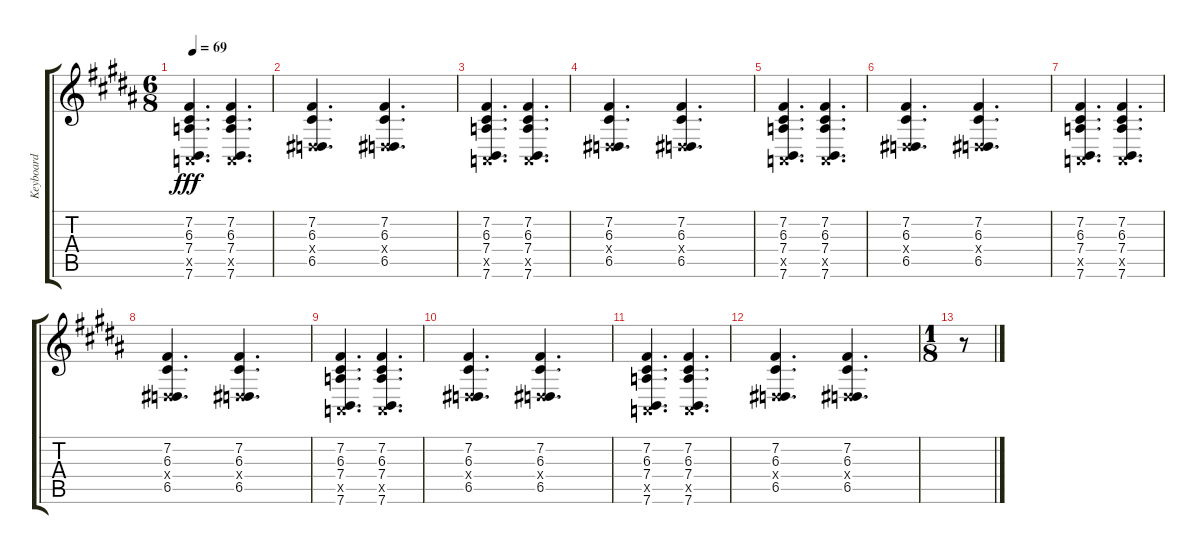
\track ("Keyboard" "Keyboard") {instrument electricgrandpiano}
\staff {score tabs}
\tuning (E4 B3 G3 D3 A2 E2) {hide}
\ts (6 8)
\tempo 69
\clef g2
\ks b
(7.2 6.3 7.4 0.5{x} 7.6).4{d dy fff} (7.2 6.3 7.4 0.5{x} 7.6).4{d} |
(7.2 6.3 0.4{x} 6.5).4{d} (7.2 6.3 0.4{x} 6.5).4{d} |
(7.2 6.3 7.4 0.5{x} 7.6).4{d} (7.2 6.3 7.4 0.5{x} 7.6).4{d} |
(7.2 6.3 0.4{x} 6.5).4{d} (7.2 6.3 0.4{x} 6.5).4{d} |
(7.2 6.3 7.4 0.5{x} 7.6).4{d} (7.2 6.3 7.4 0.5{x} 7.6).4{d} |
(7.2 6.3 0.4{x} 6.5).4{d} (7.2 6.3 0.4{x} 6.5).4{d} |
(7.2 6.3 7.4 0.5{x} 7.6).4{d} (7.2 6.3 7.4 0.5{x} 7.6).4{d} |
(7.2 6.3 0.4{x} 6.5).4{d} (7.2 6.3 0.4{x} 6.5).4{d} |
(7.2 6.3 7.4 0.5{x} 7.6).4{d} (7.2 6.3 7.4 0.5{x} 7.6).4{d} |
(7.2 6.3 0.4{x} 6.5).4{d} (7.2 6.3 0.4{x} 6.5).4{d} |
(7.2 6.3 7.4 0.5{x} 7.6).4{d} (7.2 6.3 7.4 0.5{x} 7.6).4{d} |
(7.2 6.3 0.4{x} 6.5).4{d} (7.2 6.3 0.4{x} 6.5).4{d} |
\ts (1 8)
r.8
